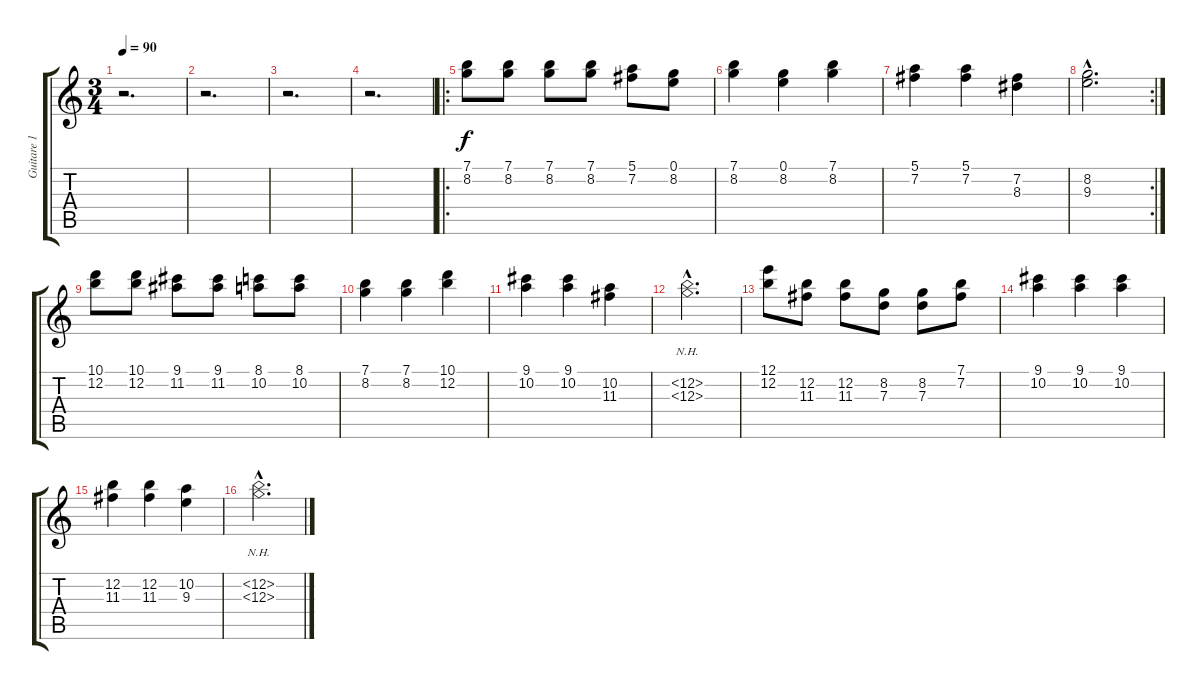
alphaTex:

\track ("Guitare 1" "Guitare 1") {instrument acousticguitarsteel}
\staff {score tabs}
\tuning (E4 B3 G3 D3 A2 E2) {hide}
\ts (3 4)
\tempo 90
\clef g2
\ks c
r.2{d dy f instrument acousticguitarsteel} |
r.2{d} |
r.2{d} |
r.2{d} |
\ro
(7.1 8.2).8 (7.1 8.2).8 (7.1 8.2).8 (7.1 8.2).8 (5.1 7.2).8 (0.1 8.2).8 |
(7.1 8.2).4 (0.1 8.2).4 (7.1 8.2).4 |
(5.1 7.2).4 (5.1 7.2).4 (7.2 8.3).4 |
\rc 2
(8.2{hac} 9.3{hac}).2{d} |
(10.1 12.2).8 (10.1 12.2).8 (9.1 11.2).8 (9.1 11.2).8 (8.1 10.2).8 (8.1 10.2).8 |
(7.1 8.2).4 (7.1 8.2).4 (10.1 12.2).4 |
(9.1 10.2).4 (9.1 10.2).4 (10.2 11.3).4 |
(12.2{nh hac} 12.3{nh hac}).2{d} |
(12.1 12.2).8 (12.2 11.3).8 (12.2 11.3).8 (8.2 7.3).8 (8.2 7.3).8 (7.1 7.2).8 |
(9.1 10.2).4 (9.1 10.2).4 (9.1 10.2).4 |
(12.2 11.3).4 (12.2 11.3).4 (10.2 9.3).4 |
(12.2{nh hac} 12.3{nh hac}).2{d}
